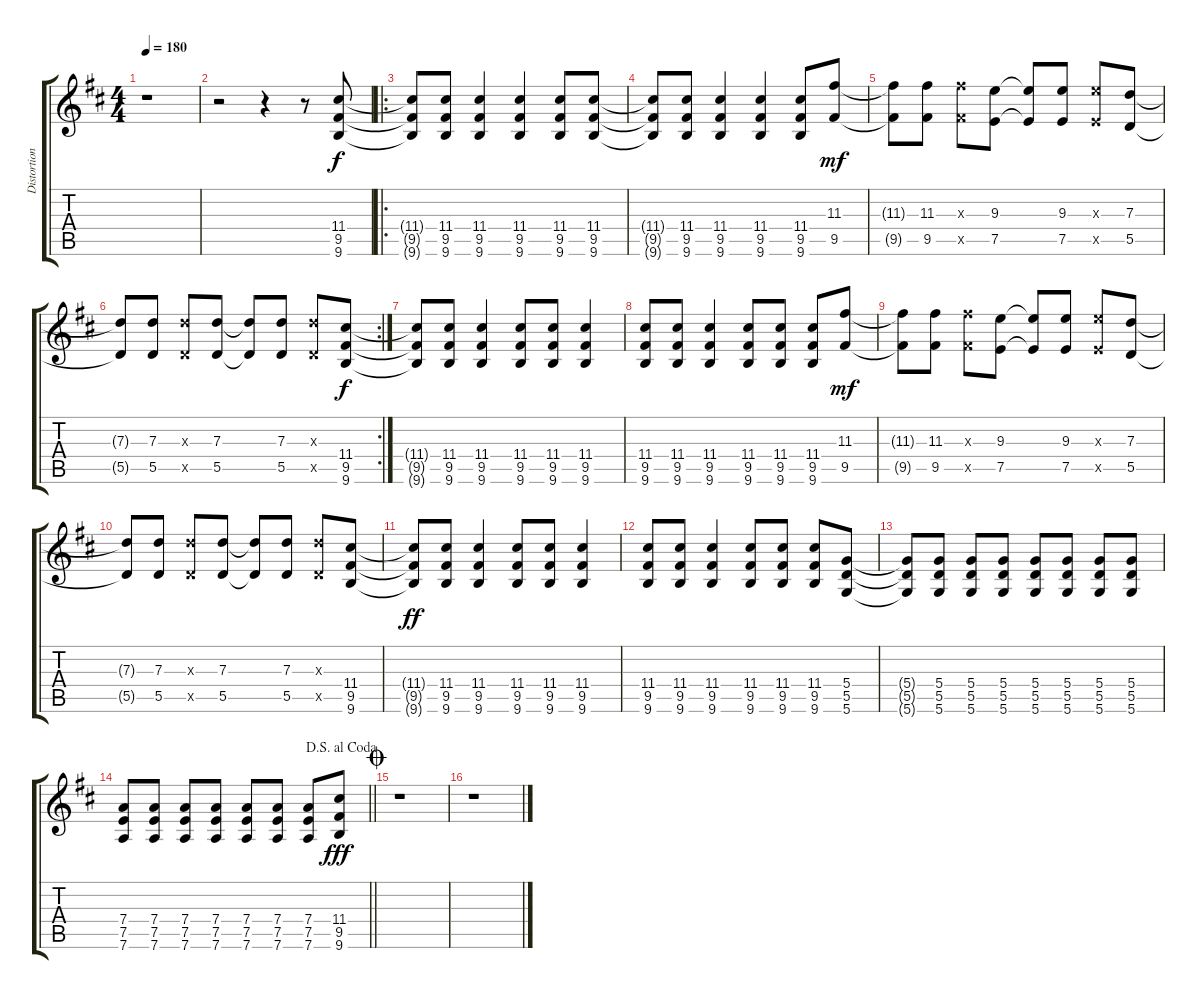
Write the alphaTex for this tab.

\track ("Distortion Guitar 1" "Distortion") {instrument distortionguitar}
\staff {score tabs}
\tuning (E4 B3 G3 D3 A2 D2) {hide}
\ts (4 4)
\tempo 180
\clef g2
\ks d
r.1{dy mp} |
r.2 r.4 r.8 (11.4 9.5 9.6).8{dy f} |
\ro
(11.4{t} 9.5{t} 9.6{t}).8 (11.4 9.5 9.6).8 (11.4 9.5 9.6).4 (11.4 9.5 9.6).4 (11.4 9.5 9.6).8 (11.4 9.5 9.6).8 |
(11.4{t} 9.5{t} 9.6{t}).8 (11.4 9.5 9.6).8 (11.4 9.5 9.6).4 (11.4 9.5 9.6).4 (11.4 9.5 9.6).8 (11.3 9.5).8{dy mf} |
(11.3{t} 9.5{t}).8 (11.3 9.5).8 (11.3{x} 9.5{x}).8 (9.3 7.5).8 (9.3{t} 7.5{t}).8 (9.3 7.5).8 (9.3{x} 7.5{x}).8 (7.3 5.5).8 |
\rc 2
(7.3{t} 5.5{t}).8 (7.3 5.5).8 (7.3{x} 5.5{x}).8 (7.3 5.5).8 (7.3{t} 5.5{t}).8 (7.3 5.5).8 (7.3{x} 5.5{x}).8 (11.4 9.5 9.6).8{dy f} |
(11.4{t} 9.5{t} 9.6{t}).8 (11.4 9.5 9.6).8 (11.4 9.5 9.6).4 (11.4 9.5 9.6).8 (11.4 9.5 9.6).8 (11.4 9.5 9.6).4 |
(11.4 9.5 9.6).8 (11.4 9.5 9.6).8 (11.4 9.5 9.6).4 (11.4 9.5 9.6).8 (11.4 9.5 9.6).8 (11.4 9.5 9.6).8 (11.3 9.5).8{dy mf} |
(11.3{t} 9.5{t}).8 (11.3 9.5).8 (11.3{x} 9.5{x}).8 (9.3 7.5).8 (9.3{t} 7.5{t}).8 (9.3 7.5).8 (9.3{x} 7.5{x}).8 (7.3 5.5).8 |
(7.3{t} 5.5{t}).8 (7.3 5.5).8 (7.3{x} 5.5{x}).8 (7.3 5.5).8 (7.3{t} 5.5{t}).8 (7.3 5.5).8 (7.3{x} 5.5{x}).8 (11.4 9.5 9.6).8 |
(11.4{t} 9.5{t} 9.6{t}).8{dy ff} (11.4 9.5 9.6).8 (11.4 9.5 9.6).4 (11.4 9.5 9.6).8 (11.4 9.5 9.6).8 (11.4 9.5 9.6).4 |
(11.4 9.5 9.6).8 (11.4 9.5 9.6).8 (11.4 9.5 9.6).4 (11.4 9.5 9.6).8 (11.4 9.5 9.6).8 (11.4 9.5 9.6).8 (5.4 5.5 5.6).8 |
(5.4{t} 5.5{t} 5.6{t}).8 (5.4 5.5 5.6).8 (5.4 5.5 5.6).8 (5.4 5.5 5.6).8 (5.4 5.5 5.6).8 (5.4 5.5 5.6).8 (5.4 5.5 5.6).8 (5.4 5.5 5.6).8 |
\jump dalsegnoalcoda
\barLineRight lightlight
(7.4 7.5 7.6).8 (7.4 7.5 7.6).8 (7.4 7.5 7.6).8 (7.4 7.5 7.6).8 (7.4 7.5 7.6).8 (7.4 7.5 7.6).8 (7.4 7.5 7.6).8 (11.4 9.5 9.6).8{dy fff} |
\jump coda
r.1 |
r.1
